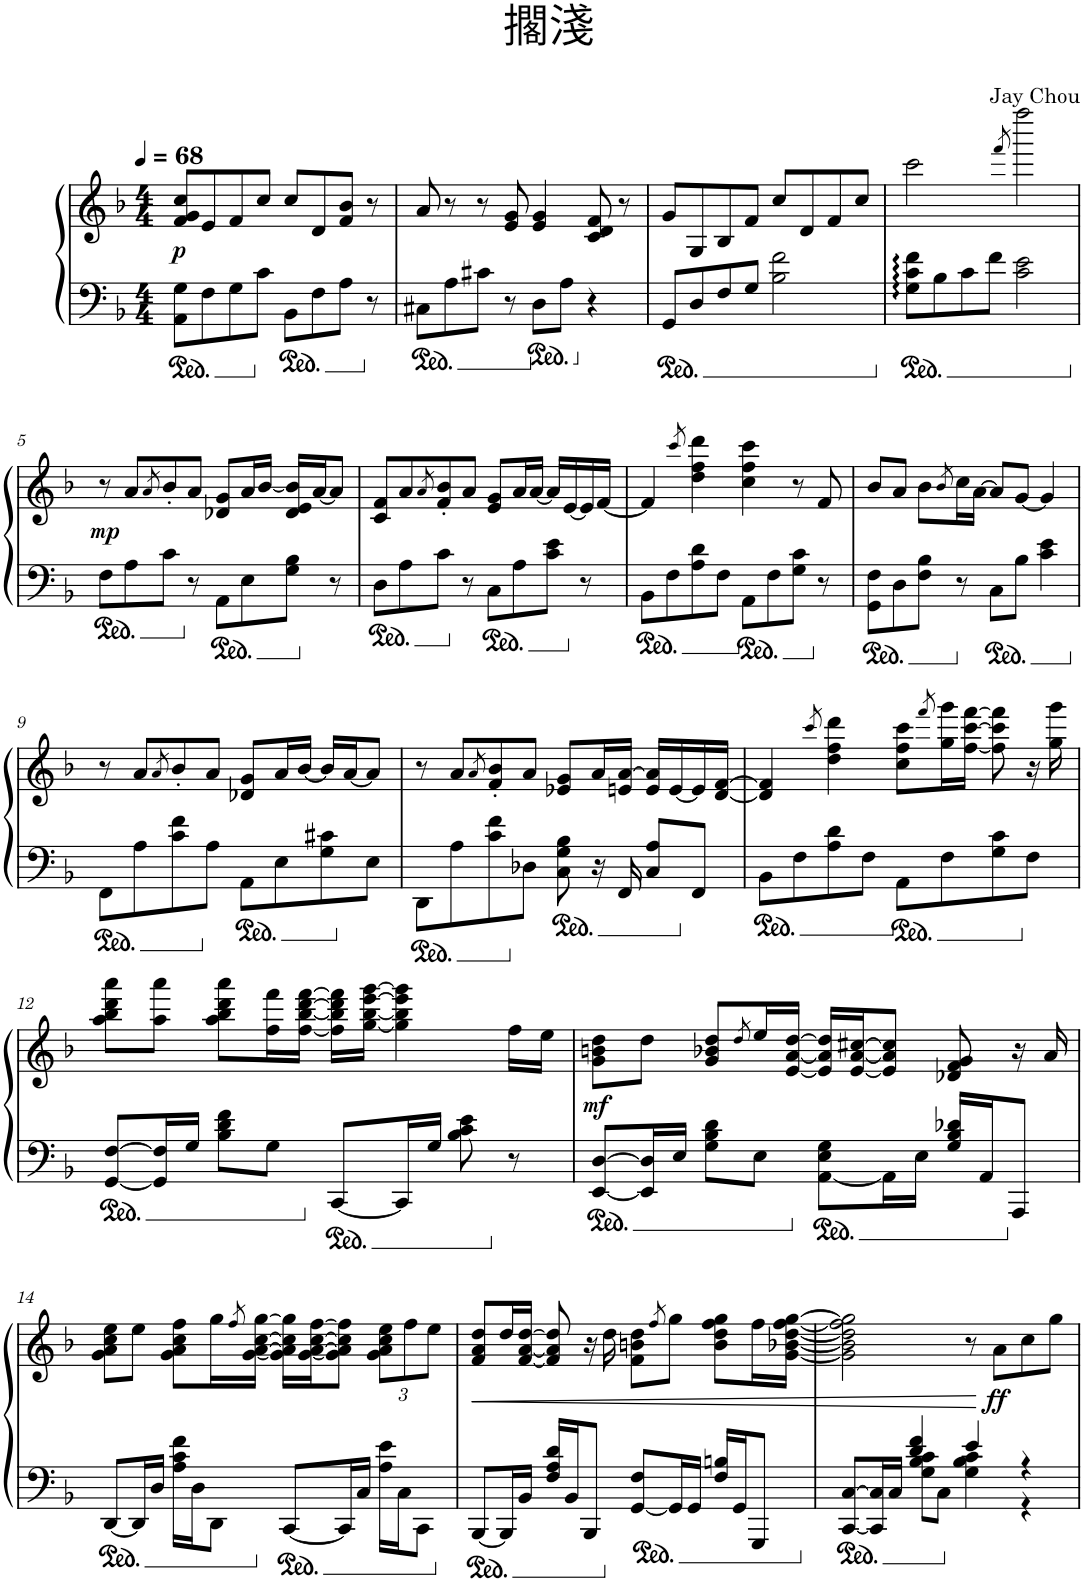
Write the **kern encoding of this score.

**kern	**kern	**dynam
*part1	*part1	*part1
*staff2	*staff1	*staff1/2
*I"Piano	*	*
*I'Pno.	*	*
*clefF4	*clefG2	*
*k[b-]	*k[b-]	*
*M4/4	*M4/4	*
*MM68	*MM68	*
=1	=1	=1
!	!	!LO:DY:b
8AA\ 8G\L	8f/ 8g/ 8cc/L	p
8F\	8e/	.
8G\	8f/	.
8c\J	8cc/J	.
8BB-\L	8cc/L	.
8F\	8d/	.
8A\J	8f/ 8b-/J	.
8r	8r	.
=2	=2	=2
8C#X\L	8a/	.
8A\	8r	.
8c#X\J	8r	.
8r	8e/ 8g/	.
8D\L	4e/ 4g/	.
8A\J	.	.
4r	8c/ 8d/ 8f/	.
.	8r	.
=3	=3	=3
8GG/L	8g/L	.
8D/	8G/	.
8F/	8B-/	.
8G/J	8f/J	.
2B-\ 2f\	8cc/L	.
.	8d/	.
.	8f/	.
.	8cc/J	.
=4	=4	=4
8G\: 8c\: 8f\:L	2ccc\	.
8B-\	.	.
8c\	.	.
8f\J	.	.
.	8qfff/	.
2c\ 2e\	2ffff\	.
!!LO:LB:g=z
=5	=5	=5
!	!	!LO:DY:b
8F\L	8r	mp
8A\	8a/L	.
.	8qa/	.
8c\J	8b-'/	.
8r	8a/J	.
8AA\L	8d-X/ 8g/L	.
8E\	16a/L	.
.	[16b-/JJ	.
8G\ 8B-\J	16d-/ 16e/ 16b-/]LL	.
.	[16a/J	.
8r	8a/J]	.
=6	=6	=6
8D\L	8c/ 8f/L	.
8A\	8a/	.
.	8qa/	.
8c\J	8f/' 8b-/'	.
8r	8a/J	.
8C\L	8e/ 8g/L	.
8A\	16a/L	.
.	[16a/JJ	.
8c\ 8e\J	16a/LL]	.
.	[16e/	.
8r	16e/]	.
.	[16f/JJ	.
=7	=7	=7
8BB-\L	4f/]	.
8F\	.	.
.	8qccc/	.
8A\ 8d\	4dd\ 4ff\ 4ddd\	.
8F\J	.	.
8AA\L	4cc\ 4ff\ 4ccc\	.
8F\	.	.
8G\ 8c\J	8r	.
8r	8f/	.
=8	=8	=8
8GG\ 8F\L	8b-/L	.
8D\	8a/J	.
8F\ 8B-\J	8b-\L	.
.	8qb-/	.
8r	16cc\L	.
.	[16a\JJ	.
8C\L	8a/L]	.
8B-\J	[8g/J	.
4c\ 4e\	4g/]	.
!!LO:LB:g=z
=9	=9	=9
8FF\L	8r	.
8A\	8a/L	.
.	8qa/	.
8c\ 8f\	8b-'/	.
8A\J	8a/J	.
8AA\L	8d-X/ 8g/L	.
8E\	16a/L	.
.	[16b-/JJ	.
8G\ 8c#X\	16b-/LL]	.
.	[16a/J	.
8E\J	8a/J]	.
=10	=10	=10
8DD\L	8r	.
8A\	8a/L	.
.	8qa/	.
8c\ 8f\	8f/' 8b-/'	.
8D-X\J	8a/J	.
8C\ 8G\ 8B-\	8e-X/ 8g/L	.
16r	16a/L	.
16FF/	16en/ [16a/JJ	.
8C/ 8A/L	16e/ 16a/]LL	.
.	[16e/	.
8FF/J	16e/]	.
.	[16d/ [16f/JJ	.
=11	=11	=11
8BB-\L	4d/] 4f/]	.
8F\	.	.
.	8qccc/	.
8A\ 8d\	4dd\ 4ff\ 4ddd\	.
8F\J	.	.
8AA\L	8cc\ 8ff\ 8ccc\L	.
.	8qfff/	.
8F\	16gg\ 16ggg\L	.
.	[16ff\ [16ccc\ [16fff\JJ	.
8G\ 8c\	8ff\] 8ccc\] 8fff\]	.
8F\J	16r	.
.	16gg\ 16ggg\	.
!!LO:LB:g=z
=12	=12	=12
[8GG/ [8F/L	8aa\ 8bb-\ 8ddd\ 8aaa\L	.
16GG/] 16F/]L	8aa\ 8aaa\J	.
16G/JJ	.	.
8B-\ 8d\ 8f\L	8aa\ 8bb-\ 8ddd\ 8aaa\L	.
8G\J	16ff\ 16fff\L	.
.	[16ff\ [16bb-\ [16ddd\ [16fff\JJ	.
[8CC/L	16ff\] 16bb-\] 16ddd\] 16fff\]LL	.
.	[16gg\ [16bb-\ [16eee\ [16ggg\JJ	.
16CC/L]	4gg\] 4bb-\] 4eee\] 4ggg\]	.
16G/JJ	.	.
8B-\ 8c\ 8e\	.	.
8r	16ff\LL	.
.	16ee\JJ	.
=13	=13	=13
!	!	!LO:DY:b
[8EE/ [8D/L	8g\ 8bn\ 8dd\L	mf
16EE/] 16D/]L	8dd\J	.
16E/JJ	.	.
8G\ 8B-\ 8d\L	8g/ 8b-X/ 8dd/L	.
.	8qdd/	.
8E\J	16ee/L	.
.	[16e/ [16a/ [16dd/JJ	.
[8AA\ 8E\ 8G\L	16e/] 16a/] 16dd/]LL	.
.	[16e/ [16a/ [16cc#X/J	.
16AA\L]	8e/] 8a/] 8cc#/]J	.
16E\JJ	.	.
16G/ 16B-/ 16d-X/LL	8d-X/ 8f/ 8g/	.
16AA/J	.	.
8AAA/J	16r	.
.	16a/	.
!!LO:LB:g=z
=14	=14	=14
[8DD/L	8g\ 8a\ 8cc\ 8ee\L	.
16DD/L]	8ee\J	.
16D/JJ	.	.
16A\ 16c\ 16f\LL	8g\ 8a\ 8cc\ 8ff\L	.
16D\J	.	.
8DD\J	16gg\L	.
.	8qff/	.
.	[16g\ [16a\ [16cc\ [16gg\JJ	.
[8CC/L	16g\] 16a\] 16cc\] 16gg\]LL	.
.	[16g\ [16a\ [16cc\ [16ff\J	.
16CC/L]	8g\] 8a\] 8cc\] 8ff\]J	.
16C/JJ	.	.
*	*Xbrackettup	*
16A\ 16e\LL	12g\ 12a\ 12cc\ 12ee\L	.
16C\J	.	.
.	12ff\	.
8CC\J	.	.
.	12ee\J	.
=15	=15	=15
!	!	!LO:HP:b
[8BBB-/L	8f/ 8a/ 8dd/L	<
16BBB-/L]	16dd/L	.
16BB-/JJ	[16f/ [16a/ [16dd/JJ	.
16F/ 16A/ 16d/LL	8f/] 8a/] 8dd/]	.
16BB-/J	.	.
8BBB-/J	16r	.
.	16dd\	.
[8GG/ 8F/L	8f\ 8bn\ 8dd\L	.
.	8qff/	.
16GG/L]	8gg\J	.
16GG/JJ	.	.
16F/ 16Bn/LL	8b\ 8dd\ 8ff\ 8gg\L	.
16GG/J	.	.
8GGG/J	16ff\L	.
.	[16g\ [16b-X\ [16dd\ [16ff\ [16gg\JJ	.
=16	=16	=16
*^	*	*
[8CC/ [8C/L	4ryy	2g\] 2b-\] 2dd\] 2ff\] 2gg\]	.
16CC/] 16C/]L	.	.	.
16C/JJ	.	.	.
8G\ 8B-\ 8c\L	4d/ 4f/	.	.
8C\J	.	.	.
4G\ 4B-\ 4c\	4e/	8r	.
!	!	!	!LO:DY:n=1:b
.	.	8a\L	[ ff
4r	4r	8cc\	.
.	.	8gg\J	.
*v	*v	*	*
=	=	=
*-	*-	*-
